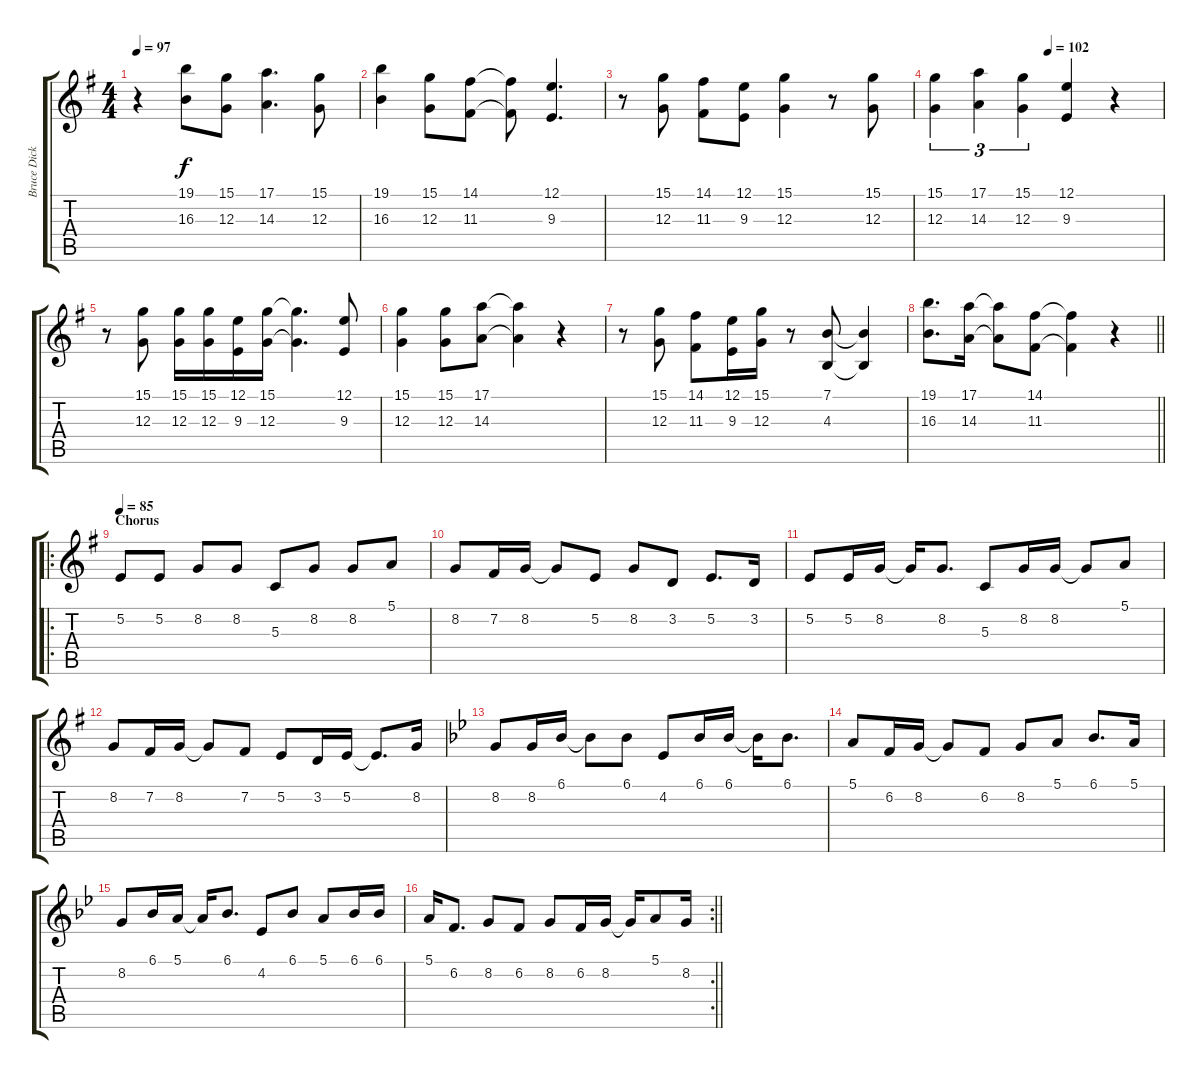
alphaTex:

\track ("Bruce Dickinson (Vocals)" "Bruce Dick") {instrument acousticgrandpiano}
\staff {score tabs}
\tuning (E4 B3 G3 D3 A2 E2) {hide}
\ts (4 4)
\tempo 97
\clef g2
\ks eminor
r.4{dy f} (19.1 16.3).8 (15.1 12.3).8 (17.1 14.3).4{d} (15.1 12.3).8 |
(19.1 16.3).4 (15.1 12.3).8 (14.1 11.3).8 (14.1{t} 11.3{t}).8 (12.1 9.3).4{d} |
r.8 (15.1 12.3).8 (14.1 11.3).8 (12.1 9.3).8 (15.1 12.3).4 r.8 (15.1 12.3).8 |
\tempo (102 0.5)
(15.1 12.3).4{tu (3 2)} (17.1 14.3).4{tu (3 2)} (15.1 12.3).4{tu (3 2)} (12.1 9.3).4 r.4 |
r.8 (15.1 12.3).8 (15.1 12.3).16 (15.1 12.3).16 (12.1 9.3).16 (15.1 12.3).16 (15.1{t} 12.3{t}).4{d} (12.1 9.3).8 |
(15.1 12.3).4 (15.1 12.3).8 (17.1 14.3).8 (17.1{t} 14.3{t}).4 r.4 |
r.8 (15.1 12.3).8 (14.1 11.3).8 (12.1 9.3).16 (15.1 12.3).16 r.8 (7.1 4.3).8 (7.1{t} 4.3{t}).4 |
\barLineRight lightlight
(19.1 16.3).8{d} (17.1 14.3).16 (17.1{t} 14.3{t}).8 (14.1 11.3).8 (14.1{t} 11.3{t}).4 r.4 |
\ro
\section ("" "Chorus")
\tempo 85
5.2.8 5.2.8 8.2.8 8.2.8 5.3.8 8.2.8 8.2.8 5.1.8 |
8.2.8 7.2.16 8.2.16 8.2{t}.8 5.2.8 8.2.8 3.2.8 5.2.8{d} 3.2.16 |
5.2.8 5.2.16 8.2.16 8.2{t}.16 8.2.8{d} 5.3.8 8.2.16 8.2.16 8.2{t}.8 5.1.8 |
8.2.8 7.2.16 8.2.16 8.2{t}.8 7.2.8 5.2.8 3.2.16 5.2.16 5.2{t}.8{d} 8.2.16 |
\ks gminor
8.2.8 8.2.16 6.1.16 6.1{t}.8 6.1.8 4.2.8 6.1.16 6.1.16 6.1{t}.16 6.1.8{d} |
5.1.8 6.2.16 8.2.16 8.2{t}.8 6.2.8 8.2.8 5.1.8 6.1.8{d} 5.1.16 |
8.2.8 6.1.16 5.1.16 5.1{t}.16 6.1.8{d} 4.2.8 6.1.8 5.1.8 6.1.16 6.1.16 |
\rc 2
\barLineRight lightlight
5.1.16 6.2.8{d} 8.2.8 6.2.8 8.2.8 6.2.16 8.2.16 8.2{t}.16 5.1.8 8.2.16
